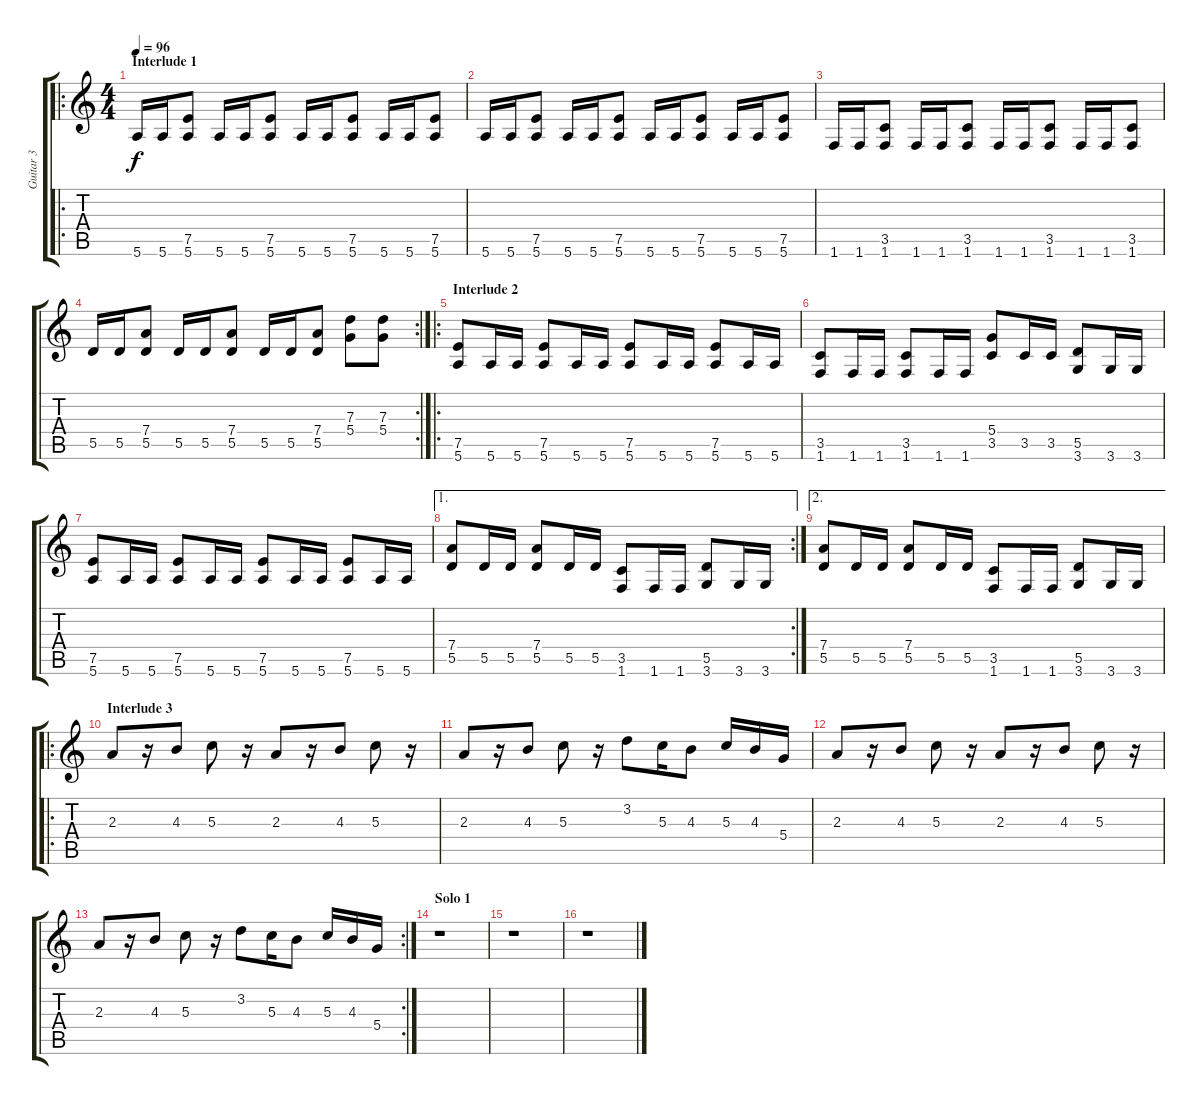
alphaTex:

\track ("Guitar 3" "Guitar 3") {instrument distortionguitar}
\staff {score tabs}
\tuning (E4 B3 G3 D3 A2 E2) {hide}
\ro
\ts (4 4)
\section ("" "Interlude 1")
\tempo 96
\clef g2
\ks c
5.6.16{dy f} 5.6.16 (7.5 5.6).8 5.6.16 5.6.16 (7.5 5.6).8 5.6.16 5.6.16 (7.5 5.6).8 5.6.16 5.6.16 (7.5 5.6).8 |
5.6.16 5.6.16 (7.5 5.6).8 5.6.16 5.6.16 (7.5 5.6).8 5.6.16 5.6.16 (7.5 5.6).8 5.6.16 5.6.16 (7.5 5.6).8 |
1.6.16 1.6.16 (3.5 1.6).8 1.6.16 1.6.16 (3.5 1.6).8 1.6.16 1.6.16 (3.5 1.6).8 1.6.16 1.6.16 (3.5 1.6).8 |
\rc 2
5.5.16 5.5.16 (7.4 5.5).8 5.5.16 5.5.16 (7.4 5.5).8 5.5.16 5.5.16 (7.4 5.5).8 (7.3 5.4).8 (7.3 5.4).8 |
\ro
\section ("" "Interlude 2")
(7.5 5.6).8 5.6.16 5.6.16 (7.5 5.6).8 5.6.16 5.6.16 (7.5 5.6).8 5.6.16 5.6.16 (7.5 5.6).8 5.6.16 5.6.16 |
(3.5 1.6).8 1.6.16 1.6.16 (3.5 1.6).8 1.6.16 1.6.16 (5.4 3.5).8 3.5.16 3.5.16 (5.5 3.6).8 3.6.16 3.6.16 |
(7.5 5.6).8 5.6.16 5.6.16 (7.5 5.6).8 5.6.16 5.6.16 (7.5 5.6).8 5.6.16 5.6.16 (7.5 5.6).8 5.6.16 5.6.16 |
\ae 1
\rc 2
(7.4 5.5).8 5.5.16 5.5.16 (7.4 5.5).8 5.5.16 5.5.16 (3.5 1.6).8 1.6.16 1.6.16 (5.5 3.6).8 3.6.16 3.6.16 |
\ae 2
(7.4 5.5).8 5.5.16 5.5.16 (7.4 5.5).8 5.5.16 5.5.16 (3.5 1.6).8 1.6.16 1.6.16 (5.5 3.6).8 3.6.16 3.6.16 |
\ro
\section ("" "Interlude 3")
2.3.8 r.16 4.3.8 5.3.8 r.16 2.3.8 r.16 4.3.8 5.3.8 r.16 |
2.3.8 r.16 4.3.8 5.3.8 r.16 3.2.8 5.3.16 4.3.8 5.3.16 4.3.16 5.4.16 |
2.3.8 r.16 4.3.8 5.3.8 r.16 2.3.8 r.16 4.3.8 5.3.8 r.16 |
\rc 2
2.3.8 r.16 4.3.8 5.3.8 r.16 3.2.8 5.3.16 4.3.8 5.3.16 4.3.16 5.4.16 |
\section ("" "Solo 1")
r.1 |
r.1 |
r.1
